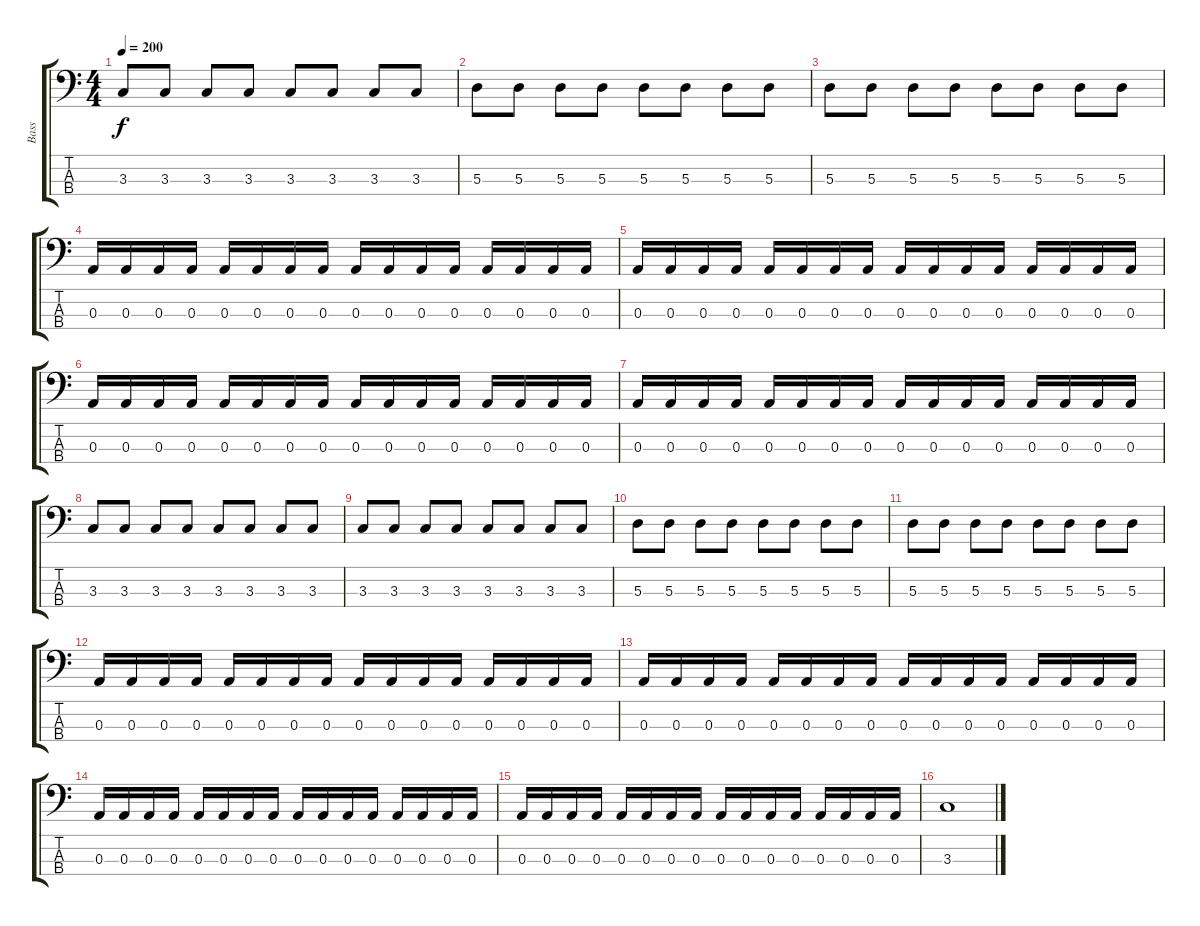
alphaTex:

\track ("Bass" "Bass") {instrument electricbassfinger}
\staff {score tabs}
\tuning (G2 D2 A1 E1) {hide}
\ts (4 4)
\tempo 200
\clef f4
\ks c
3.3.8{dy f} 3.3.8 3.3.8 3.3.8 3.3.8 3.3.8 3.3.8 3.3.8 |
5.3.8 5.3.8 5.3.8 5.3.8 5.3.8 5.3.8 5.3.8 5.3.8 |
5.3.8 5.3.8 5.3.8 5.3.8 5.3.8 5.3.8 5.3.8 5.3.8 |
0.3.16 0.3.16 0.3.16 0.3.16 0.3.16 0.3.16 0.3.16 0.3.16 0.3.16 0.3.16 0.3.16 0.3.16 0.3.16 0.3.16 0.3.16 0.3.16 |
0.3.16 0.3.16 0.3.16 0.3.16 0.3.16 0.3.16 0.3.16 0.3.16 0.3.16 0.3.16 0.3.16 0.3.16 0.3.16 0.3.16 0.3.16 0.3.16 |
0.3.16 0.3.16 0.3.16 0.3.16 0.3.16 0.3.16 0.3.16 0.3.16 0.3.16 0.3.16 0.3.16 0.3.16 0.3.16 0.3.16 0.3.16 0.3.16 |
0.3.16 0.3.16 0.3.16 0.3.16 0.3.16 0.3.16 0.3.16 0.3.16 0.3.16 0.3.16 0.3.16 0.3.16 0.3.16 0.3.16 0.3.16 0.3.16 |
3.3.8 3.3.8 3.3.8 3.3.8 3.3.8 3.3.8 3.3.8 3.3.8 |
3.3.8 3.3.8 3.3.8 3.3.8 3.3.8 3.3.8 3.3.8 3.3.8 |
5.3.8 5.3.8 5.3.8 5.3.8 5.3.8 5.3.8 5.3.8 5.3.8 |
5.3.8 5.3.8 5.3.8 5.3.8 5.3.8 5.3.8 5.3.8 5.3.8 |
0.3.16 0.3.16 0.3.16 0.3.16 0.3.16 0.3.16 0.3.16 0.3.16 0.3.16 0.3.16 0.3.16 0.3.16 0.3.16 0.3.16 0.3.16 0.3.16 |
0.3.16 0.3.16 0.3.16 0.3.16 0.3.16 0.3.16 0.3.16 0.3.16 0.3.16 0.3.16 0.3.16 0.3.16 0.3.16 0.3.16 0.3.16 0.3.16 |
0.3.16 0.3.16 0.3.16 0.3.16 0.3.16 0.3.16 0.3.16 0.3.16 0.3.16 0.3.16 0.3.16 0.3.16 0.3.16 0.3.16 0.3.16 0.3.16 |
0.3.16 0.3.16 0.3.16 0.3.16 0.3.16 0.3.16 0.3.16 0.3.16 0.3.16 0.3.16 0.3.16 0.3.16 0.3.16 0.3.16 0.3.16 0.3.16 |
3.3.1
